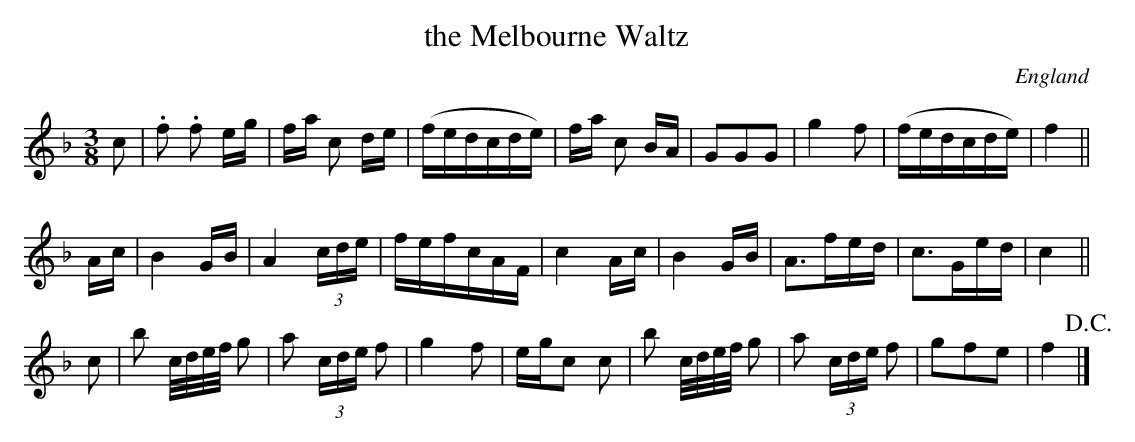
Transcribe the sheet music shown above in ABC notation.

X:1
T:the Melbourne Waltz
L:1/16
M:3/8
O:England
K:F
c2 |\
.f2 .f2 eg | fa c2 de | (fedcde) | fa c2 BA |\
G2G2G2     | g4 f2    | (fedcde) | f4 ||
Ac |\
B4 GB | A4 (3cde| fefcAF | c4 Ac |\
B4 GB | A3fed   | c3Ged  | c4 ||
c2 |\
b2 c/d/e/f/ g2  | a2 (3cde f2 | g4  f2 | egc2 c2 |\
b2 c/d/e/f/ g2  | a2 (3cde f2 | g2f2e2 | f4 !D.C.! |]
